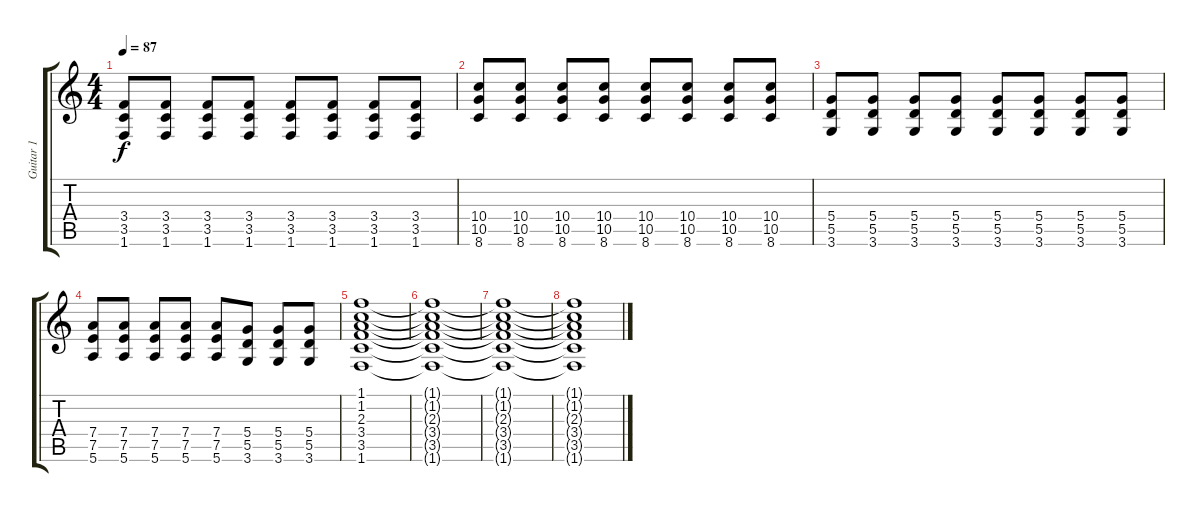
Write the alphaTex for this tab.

\track ("Guitar 1" "Guitar 1") {instrument distortionguitar}
\staff {score tabs}
\tuning (E4 B3 G3 D3 A2 E2) {hide}
\ts (4 4)
\tempo 87
\clef g2
\ks c
(3.4 3.5 1.6).8{dy f} (3.4 3.5 1.6).8 (3.4 3.5 1.6).8 (3.4 3.5 1.6).8 (3.4 3.5 1.6).8 (3.4 3.5 1.6).8 (3.4 3.5 1.6).8 (3.4 3.5 1.6).8 |
(10.4 10.5 8.6).8 (10.4 10.5 8.6).8 (10.4 10.5 8.6).8 (10.4 10.5 8.6).8 (10.4 10.5 8.6).8 (10.4 10.5 8.6).8 (10.4 10.5 8.6).8 (10.4 10.5 8.6).8 |
(5.4 5.5 3.6).8 (5.4 5.5 3.6).8 (5.4 5.5 3.6).8 (5.4 5.5 3.6).8 (5.4 5.5 3.6).8 (5.4 5.5 3.6).8 (5.4 5.5 3.6).8 (5.4 5.5 3.6).8 |
(7.4 7.5 5.6).8 (7.4 7.5 5.6).8 (7.4 7.5 5.6).8 (7.4 7.5 5.6).8 (7.4 7.5 5.6).8 (5.4 5.5 3.6).8 (5.4 5.5 3.6).8 (5.4 5.5 3.6).8 |
(1.1 1.2 2.3 3.4 3.5 1.6).1{volume 4} |
(1.1{t} 1.2{t} 2.3{t} 3.4{t} 3.5{t} 1.6{t}).1 |
(1.1{t} 1.2{t} 2.3{t} 3.4{t} 3.5{t} 1.6{t}).1 |
(1.1{t} 1.2{t} 2.3{t} 3.4{t} 3.5{t} 1.6{t}).1
